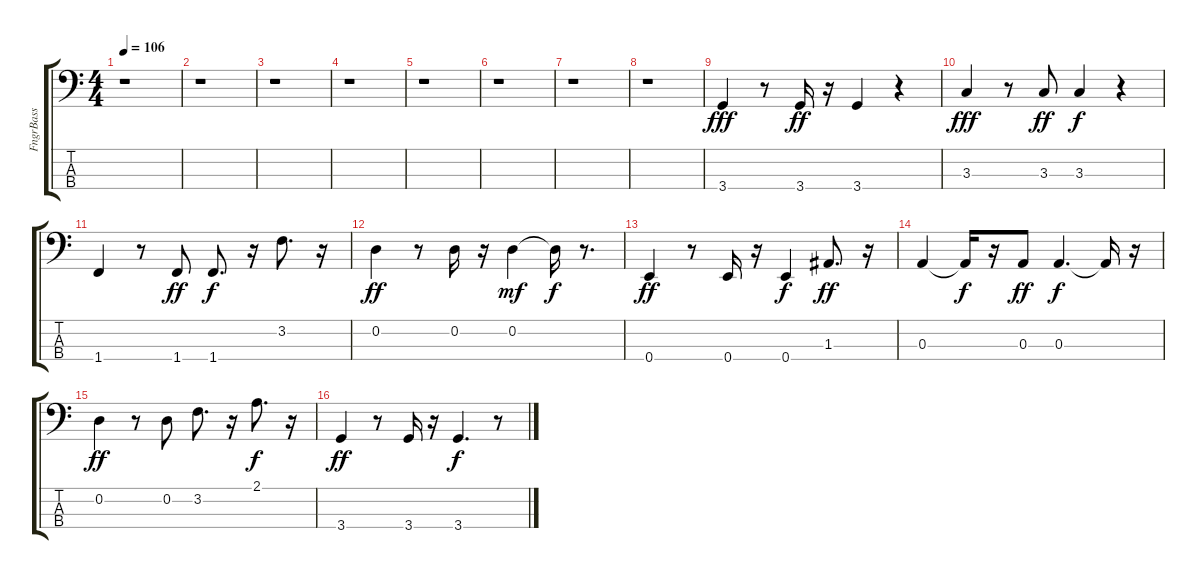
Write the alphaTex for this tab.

\track ("FngrBass" "FngrBass") {instrument electricbassfinger}
\staff {score tabs}
\tuning (G2 D2 A1 E1) {hide}
\ts (4 4)
\tempo 106
\clef f4
\ks c
r.1{dy fff} |
r.1 |
r.1 |
r.1 |
r.1 |
r.1 |
r.1 |
r.1 |
3.4.4 r.8 3.4.16{dy ff} r.16 3.4.4 r.4 |
3.3.4{dy fff} r.8 3.3.8{dy ff} 3.3.4{dy f} r.4 |
1.4.4 r.8 1.4.8{dy ff} 1.4.8{d dy f} r.16 3.2.8{d} r.16 |
0.2.4{dy ff} r.8 0.2.16 r.16 0.2.4{dy mf} 0.2{t}.16{dy f} r.8{d} |
0.4.4{dy ff} r.8 0.4.16 r.16 0.4.4{dy f} 1.3.8{d dy ff} r.16 |
0.3.4 0.3{t}.16{dy f} r.16 0.3.8{dy ff} 0.3.4{d dy f} 0.3{t}.16 r.16 |
0.2.4{dy ff} r.8 0.2.8 3.2.8{d} r.16 2.1.8{d dy f} r.16 |
3.4.4{dy ff} r.8 3.4.16 r.16 3.4.4{d dy f} r.8
